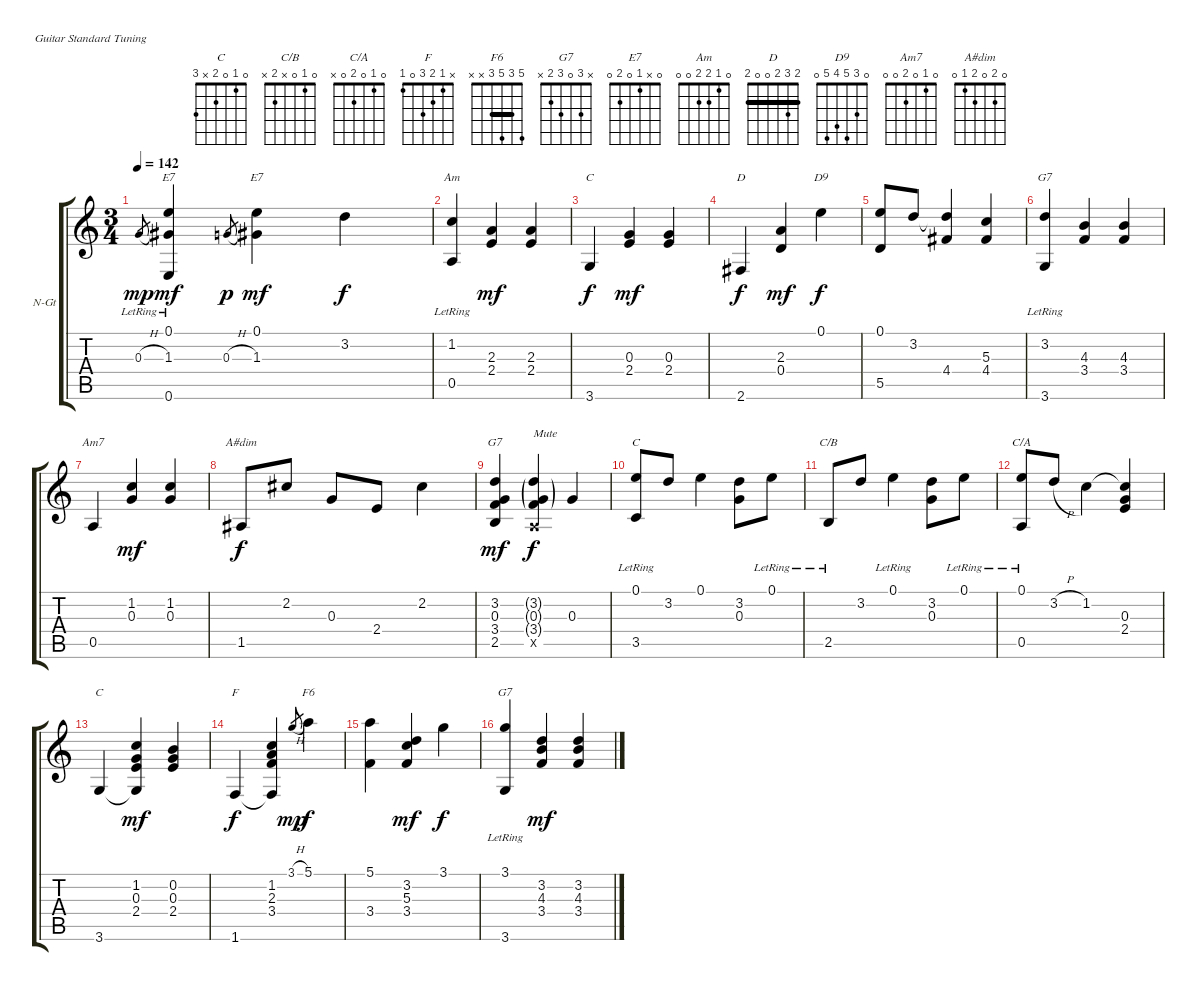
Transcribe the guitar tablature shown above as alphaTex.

\bracketExtendMode groupsimilarinstruments
\firstSystemTrackNameOrientation horizontal
\otherSystemsTrackNameOrientation horizontal
\track ("Piste 1" "N-Gt") {instrument acousticguitarnylon}
\staff {score tabs}
\tuning (E4 B3 G3 D3 A2 E2)
\chord ("C" x x x x x x)
\chord ("C/B" 0 1 0 x 2 x) {showfingering false}
\chord ("C/A" 0 1 0 2 0 x) {showfingering false}
\chord ("C" 0 1 0 2 x 3) {showfingering false}
\chord ("F" x 1 2 3 0 1) {showfingering false}
\chord ("F6" 5 3 5 3 x x) {showfingering false barre 3}
\chord ("G7" 3 3 4 3 x 3) {showfingering false barre (3 3 3)}
\chord ("E7" 0 x 0 x 2 0) {showfingering false}
\chord ("E7" 0 x 1 0 2 0) {showfingering false}
\chord ("Am" 0 1 2 2 0 0) {showfingering false}
\chord ("D" 2 3 2 0 0 2) {showfingering false barre 2}
\chord ("D9" 0 3 5 4 5 0) {showfingering false}
\chord ("Am7" 0 1 0 2 0 0) {showfingering false}
\chord ("A#dim" 0 2 0 2 1 0) {showfingering false}
\chord ("G7" x 3 0 3 2 x) {showfingering false}
\ts (3 4)
\tempo 142
\clef g2
\ks c
0.3{h lr}.8{gr dy mp} (0.1 1.3 0.6{lr}).4{ch "E7" dy mf} 0.3{h}.8{gr dy p} (0.1 1.3).4{ch "E7" dy mf} 3.2.4{dy f} |
(1.2{lr} 0.5{lr}).4{ch "Am"} (2.3 2.4).4{dy mf} (2.3 2.4).4 |
3.6.4{ch "C" dy f} (0.3 2.4).4{dy mf} (0.3 2.4).4 |
2.6.4{ch "D" dy f} (2.3 0.4).4{dy mf} 0.1.4{ch "D9" dy f} |
(0.1 5.5).8 3.2.8 (3.2{t} 4.4).4 (5.3 4.4).4 |
(3.2{lr} 3.6{lr}).4{ch "G7"} (4.3 3.4).4 (4.3 3.4).4 |
0.5.4{ch "Am7"} (1.2 0.3).4{dy mf} (1.2 0.3).4 |
1.5.8{ch "A#dim" dy f} 2.2.8 0.3.8 2.4.8 2.2.4 |
(3.2 0.3 3.4 2.5).4{ch "G7" dy mf} (3.2{g} 0.3{g} 3.4{g} 0.5{x}).4{txt "Mute" dy f} 0.3.4 |
(0.1 3.5{lr}).8{ch "C"} 3.2.8 0.1.4 (3.2 0.3).8 0.1{lr}.8 |
2.5{lr}.8{ch "C/B"} 3.2.8 0.1{lr}.4 (3.2 0.3).8 0.1{lr}.8 |
(0.1 0.5{lr}).8{ch "C/A"} 3.2{h}.8 1.2.4 (1.2{t} 0.3 2.4).4 |
3.6.4{ch "C"} (1.2 0.3 2.4 3.6{t}).4{dy mf} (0.2 0.3 2.4).4 |
1.6.4{ch "F" dy f} (1.2 2.3 3.4 1.6{t}).4 3.1{h}.8{gr dy mp} 5.1.4{ch "F6" dy f} |
(5.1 3.4).4 (3.2 5.3 3.4).4{dy mf} 3.1.4{dy f} |
(3.1{lr} 3.6{lr}).4{ch "G7"} (3.2 4.3 3.4).4{dy mf} (3.2 4.3 3.4).4
